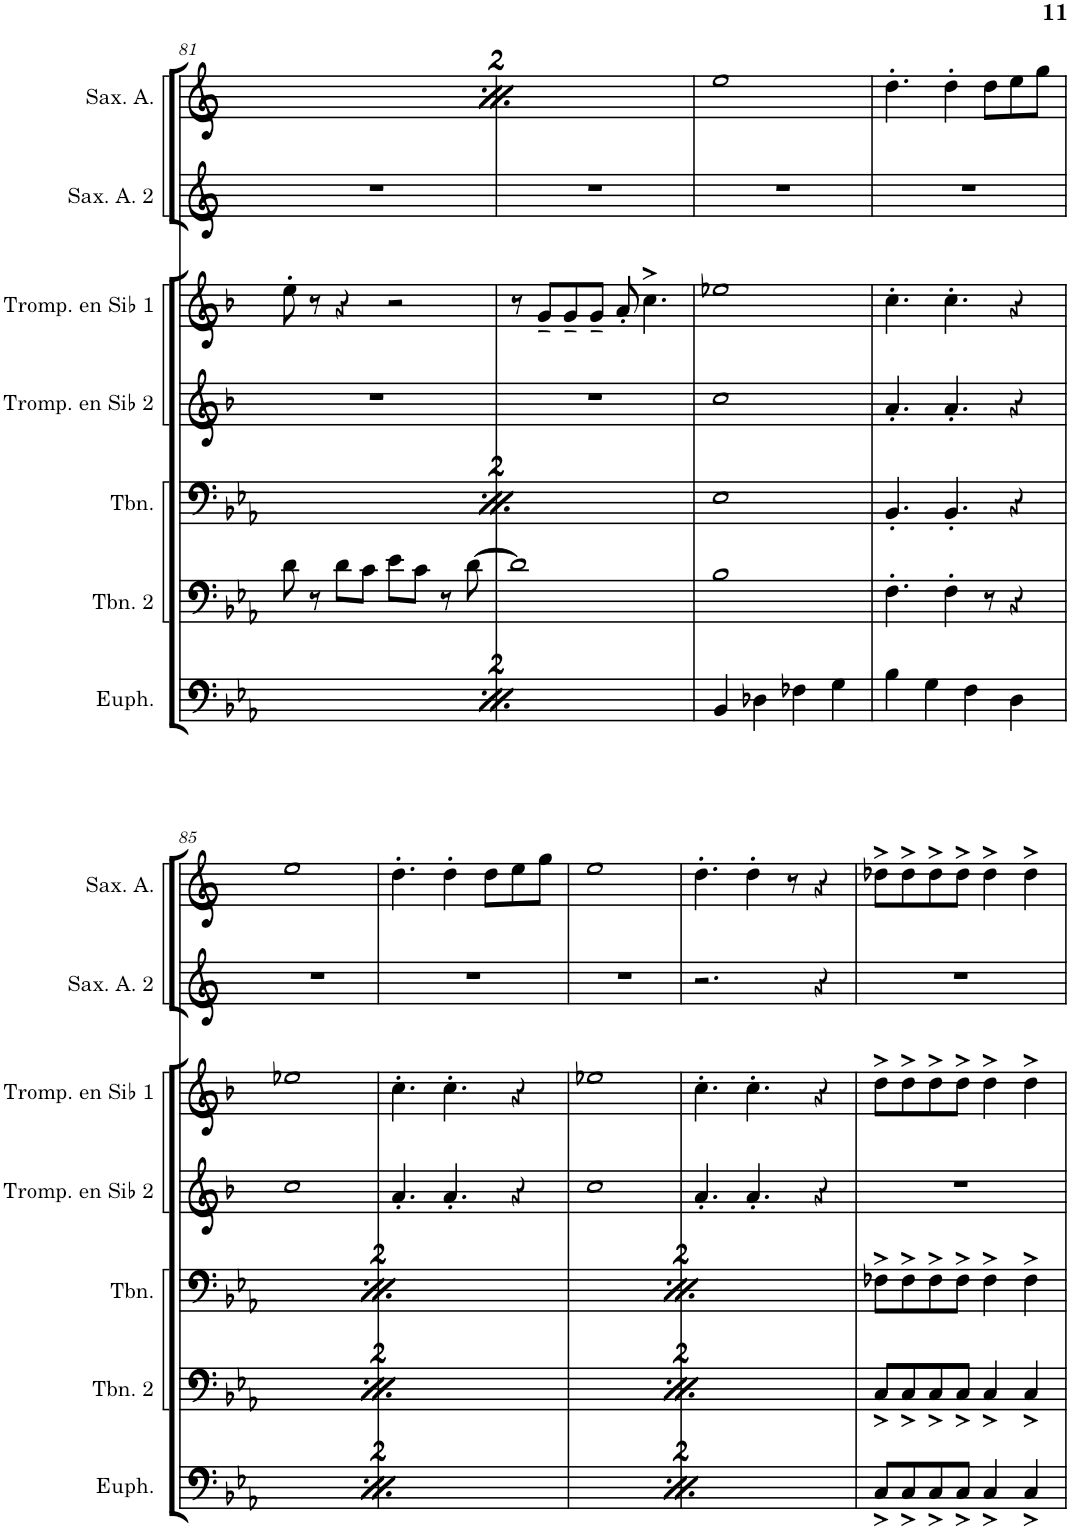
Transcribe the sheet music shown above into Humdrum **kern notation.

**kern	**kern	**kern	**kern	**kern	**kern	**kern
*part7	*part6	*part5	*part4	*part3	*part2	*part1
*staff7	*staff6	*staff5	*staff4	*staff3	*staff2	*staff1
*I"Euphonium	*I"Trombone 2	*I"Trombone	*I"Trompette en Sib 2	*I"Trompette en Sib 1	*I"Saxophone Alto 2	*I"Saxophone Alto
*I'Euph.	*I'Tbn. 2	*I'Tbn.	*I'Tromp. en Sib 2	*I'Tromp. en Sib 1	*I'Sax. A. 2	*I'Sax. A.
!!LO:PB:g=z
*clefF4	*clefF4	*clefF4	*clefG2	*clefG2	*clefG2	*clefG2
*	*	*	*Trd1c2	*Trd1c2	*Trd5c9	*Trd5c9
*k[b-e-a-]	*k[b-e-a-]	*k[b-e-a-]	*k[b-]	*k[b-]	*k[]	*k[]
*M4/4	*M4/4	*M4/4	*M4/4	*M4/4	*M4/4	*M4/4
=81	=81	=81	=81	=81	=81	=81
8BB-/	8d\	8BB-'/	1r	8ee'\	1r	8b'\
8r	8r	8r	.	8r	.	8r
8r	8d\L	8BB-'/	.	4r	.	8b'\
8BB-/	8c\J	8r	.	.	.	8r
8F\	8e-\L	4.AA-~/	.	2r	.	4.a/
8r	8c\J	.	.	.	.	.
8r	8r	.	.	.	.	.
8F\	[8d\	8BB-'/	.	.	.	8b'\
=82	=82	=82	=82	=82	=82	=82
8BB-/	1d]	8r	1r	8r	1r	8r
8r	.	8BB-'/	.	8g~/L	.	8b'\
8r	.	8r	.	8g~/	.	8r
8BB-/	.	8BB-'/	.	8g~/J	.	8b'\
8F\	.	8AA-/L	.	8a'/	.	4a/
8r	.	8AA-/	.	4.cc^\	.	.
8r	.	8AA-/J	.	.	.	4a/
8F\	.	8r	.	.	.	.
=83	=83	=83	=83	=83	=83	=83
4BB-/	1B-	1E-	1cc	1ee-X	1r	1ee
4D-X\	.	.	.	.	.	.
4F-X\	.	.	.	.	.	.
4G\	.	.	.	.	.	.
=84	=84	=84	=84	=84	=84	=84
4B-\	4.F'\	4.BB-'/	4.a'/	4.cc'\	1r	4.dd'\
4G\	.	.	.	.	.	.
.	4F'\	4.BB-'/	4.a'/	4.cc'\	.	4dd'\
4F\	.	.	.	.	.	.
.	8r	.	.	.	.	8dd\L
4D\	4r	4r	4r	4r	.	8ee\
.	.	.	.	.	.	8gg\J
!!LO:LB:g=z
=85	=85	=85	=85	=85	=85	=85
4BB-/	1B-	1E-	1cc	1ee-X	1r	1ee
4D-X\	.	.	.	.	.	.
4F-X\	.	.	.	.	.	.
4G\	.	.	.	.	.	.
=86	=86	=86	=86	=86	=86	=86
4B-\	4.F'\	4.BB-'/	4.a'/	4.cc'\	1r	4.dd'\
4G\	.	.	.	.	.	.
.	4F'\	4.BB-'/	4.a'/	4.cc'\	.	4dd'\
4F\	.	.	.	.	.	.
.	8r	.	.	.	.	8dd\L
4D\	4r	4r	4r	4r	.	8ee\
.	.	.	.	.	.	8gg\J
=87	=87	=87	=87	=87	=87	=87
4BB-/	1B-	1E-	1cc	1ee-X	1r	1ee
4D-X\	.	.	.	.	.	.
4F-X\	.	.	.	.	.	.
4G\	.	.	.	.	.	.
=88	=88	=88	=88	=88	=88	=88
4B-\	4.F'\	4.BB-'/	4.a'/	4.cc'\	2.r	4.dd'\
4G\	.	.	.	.	.	.
.	4F'\	4.BB-'/	4.a'/	4.cc'\	.	4dd'\
4F\	.	.	.	.	.	.
.	8r	.	.	.	.	8r
4D\	4r	4r	4r	4r	4r	4r
=89	=89	=89	=89	=89	=89	=89
8C^/L	8C^/L	8F-X^\L	1r	8dd^\L	1r	8dd-X^\L
8C^/	8C^/	8F-^\	.	8dd^\	.	8dd-^\
8C^/	8C^/	8F-^\	.	8dd^\	.	8dd-^\
8C^/J	8C^/J	8F-^\J	.	8dd^\J	.	8dd-^\J
4C^/	4C^/	4F-^\	.	4dd^\	.	4dd-^\
4C^/	4C^/	4F-^\	.	4dd^\	.	4dd-^\
=	=	=	=	=	=	=
*-	*-	*-	*-	*-	*-	*-
